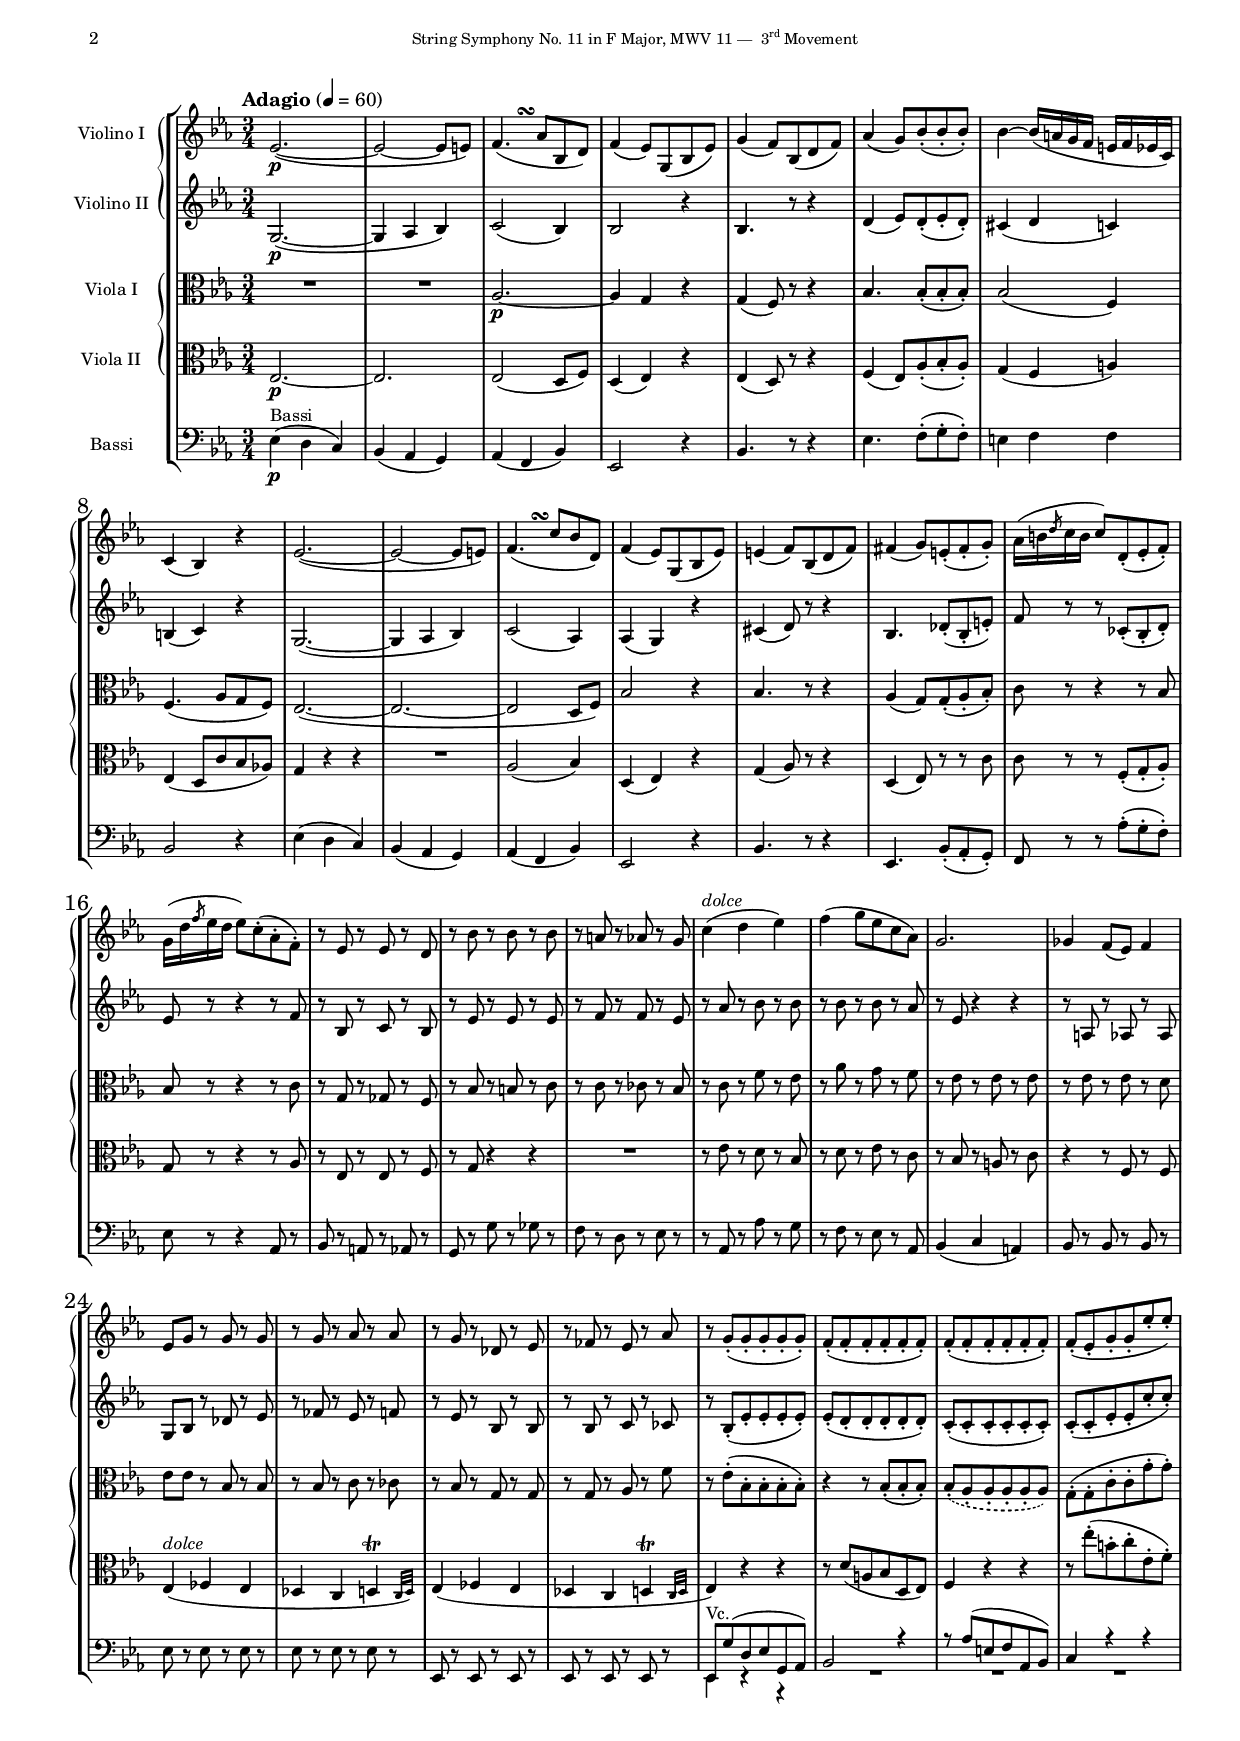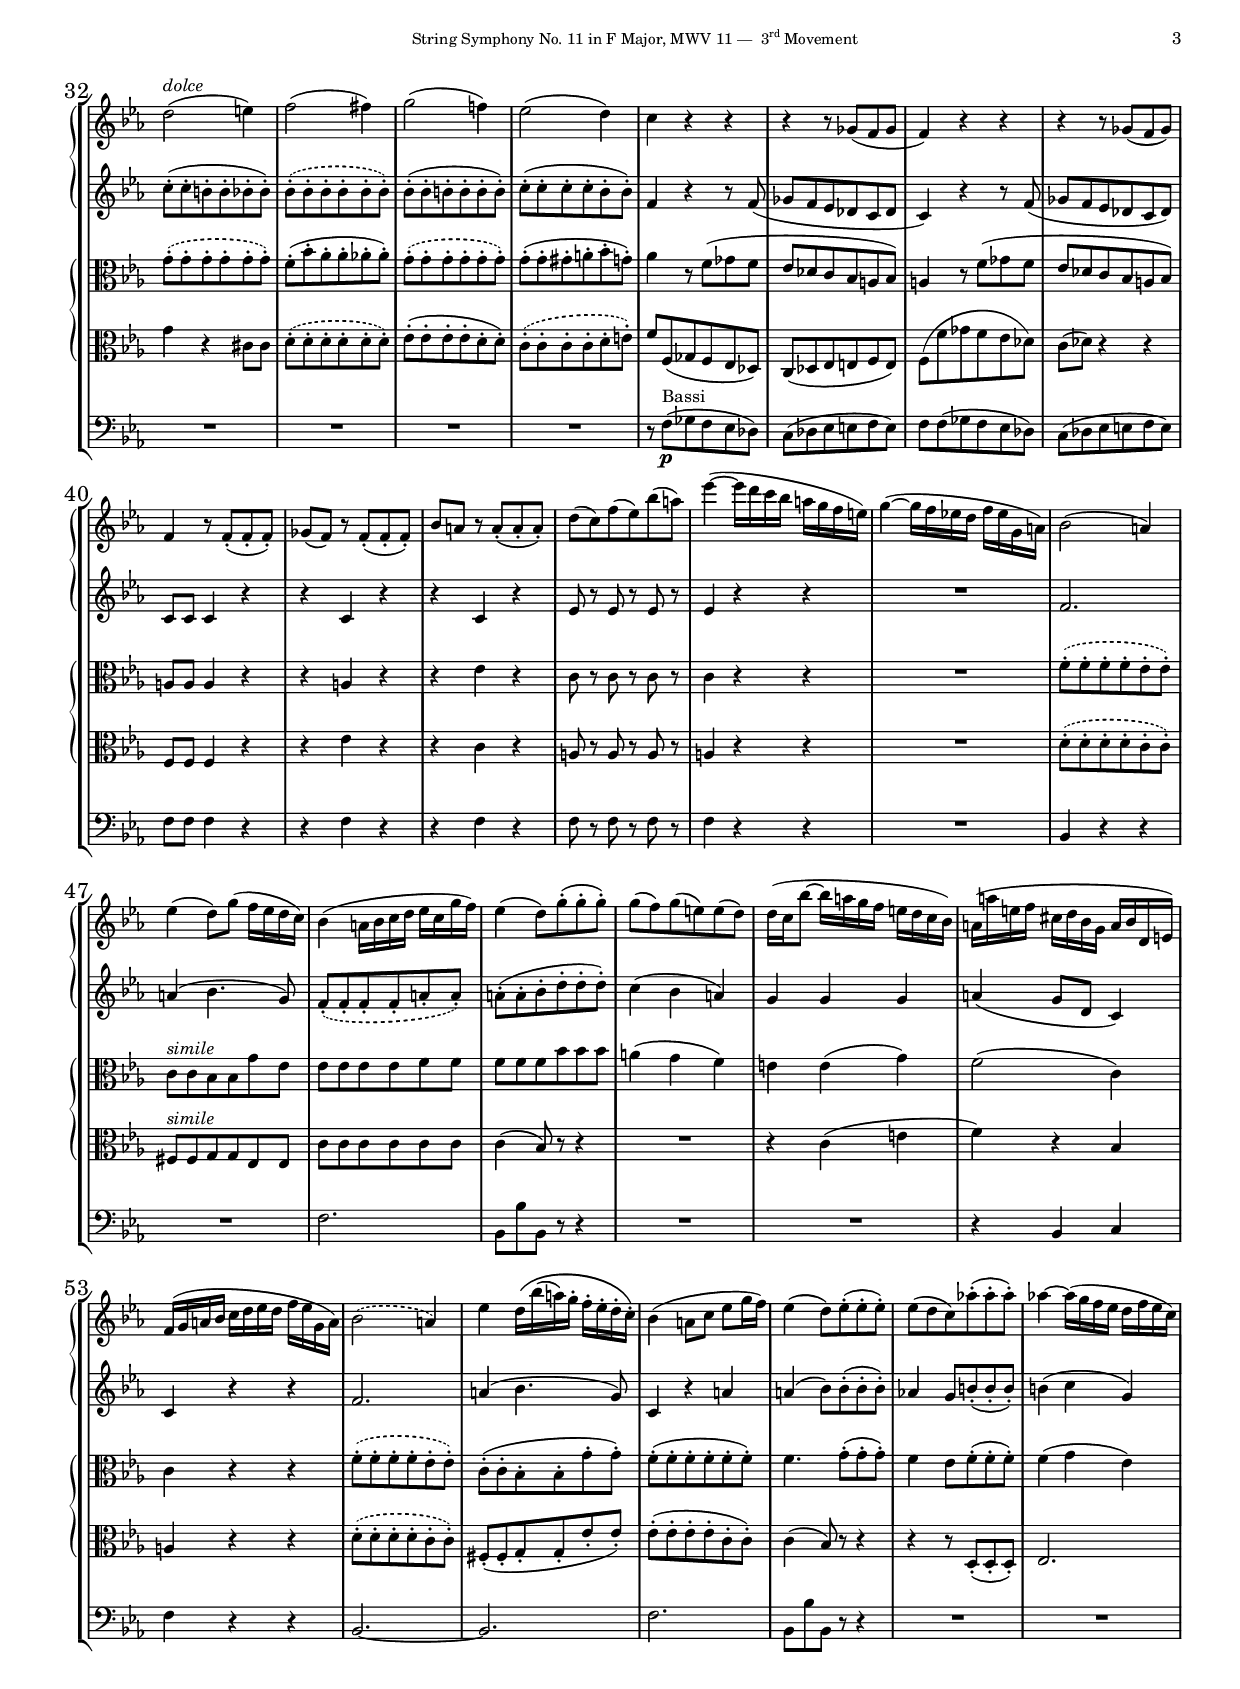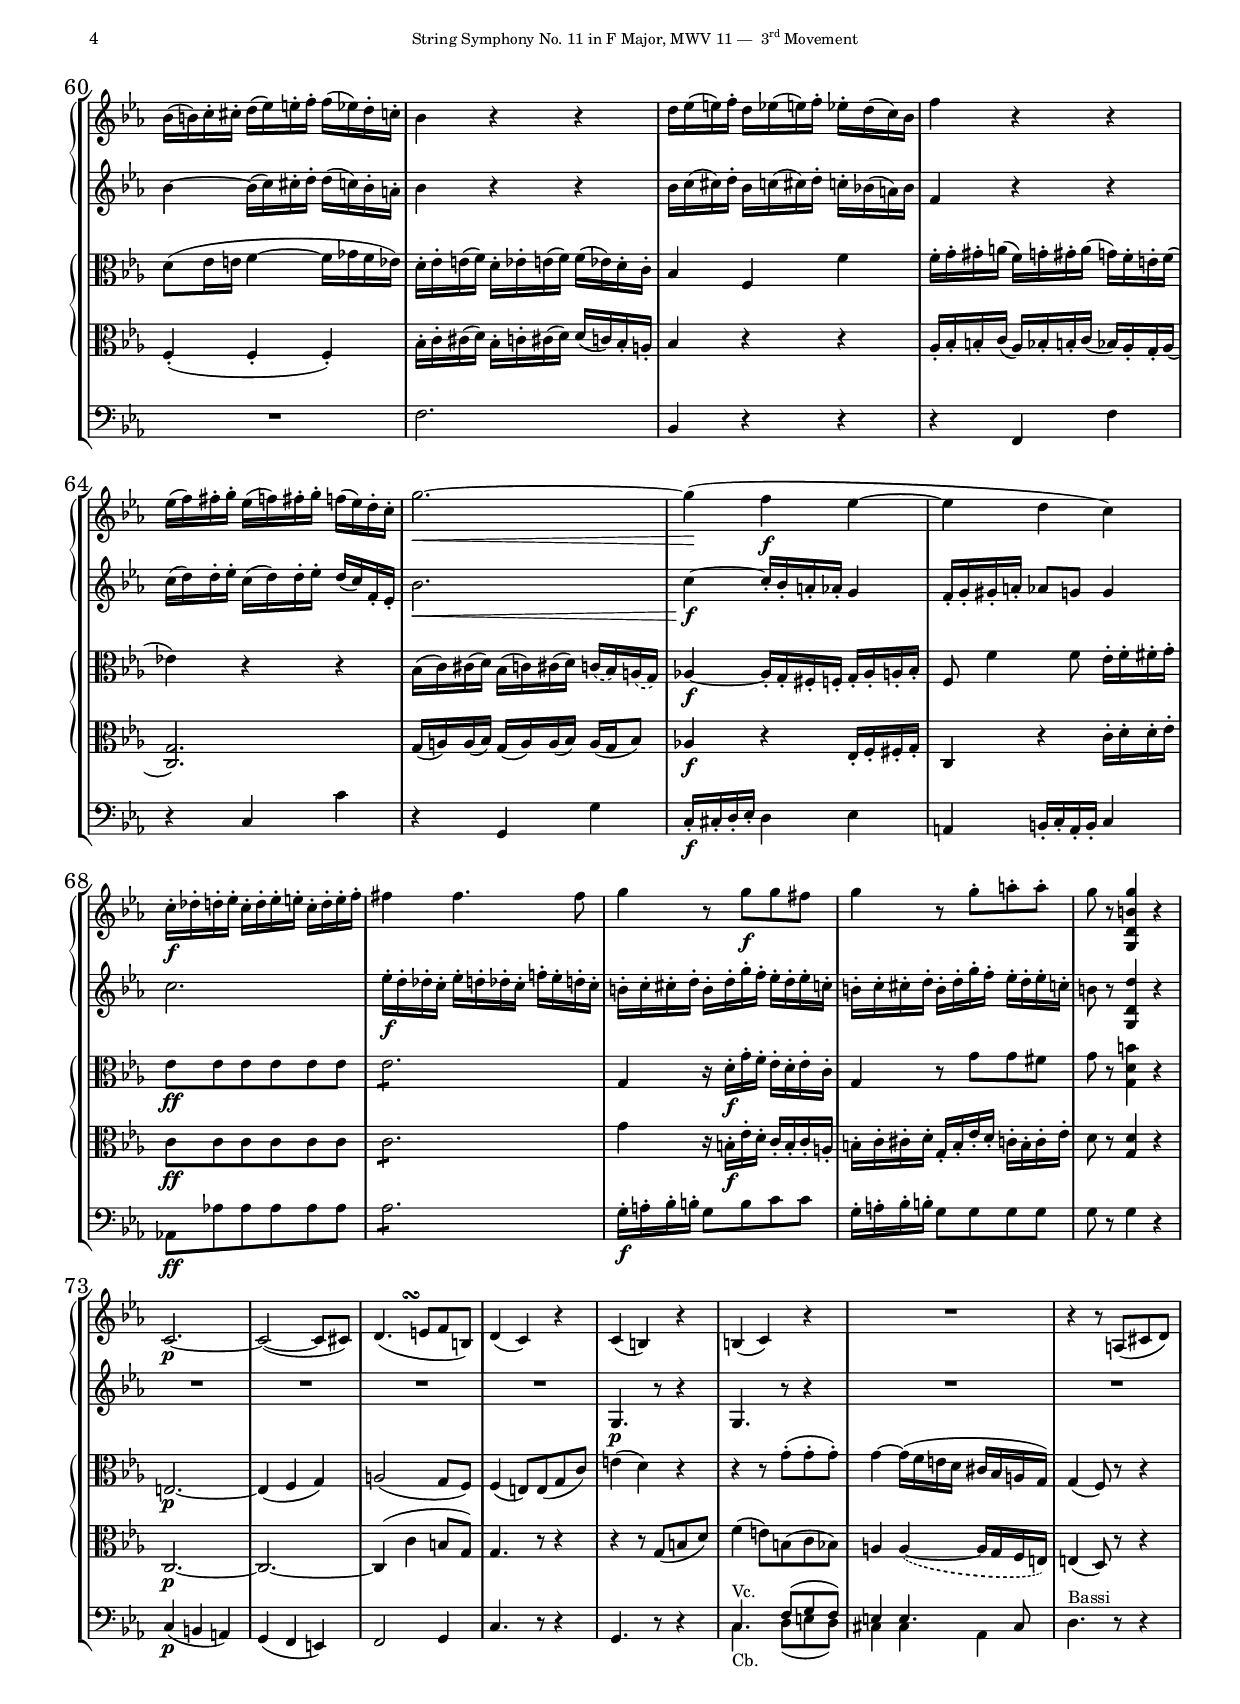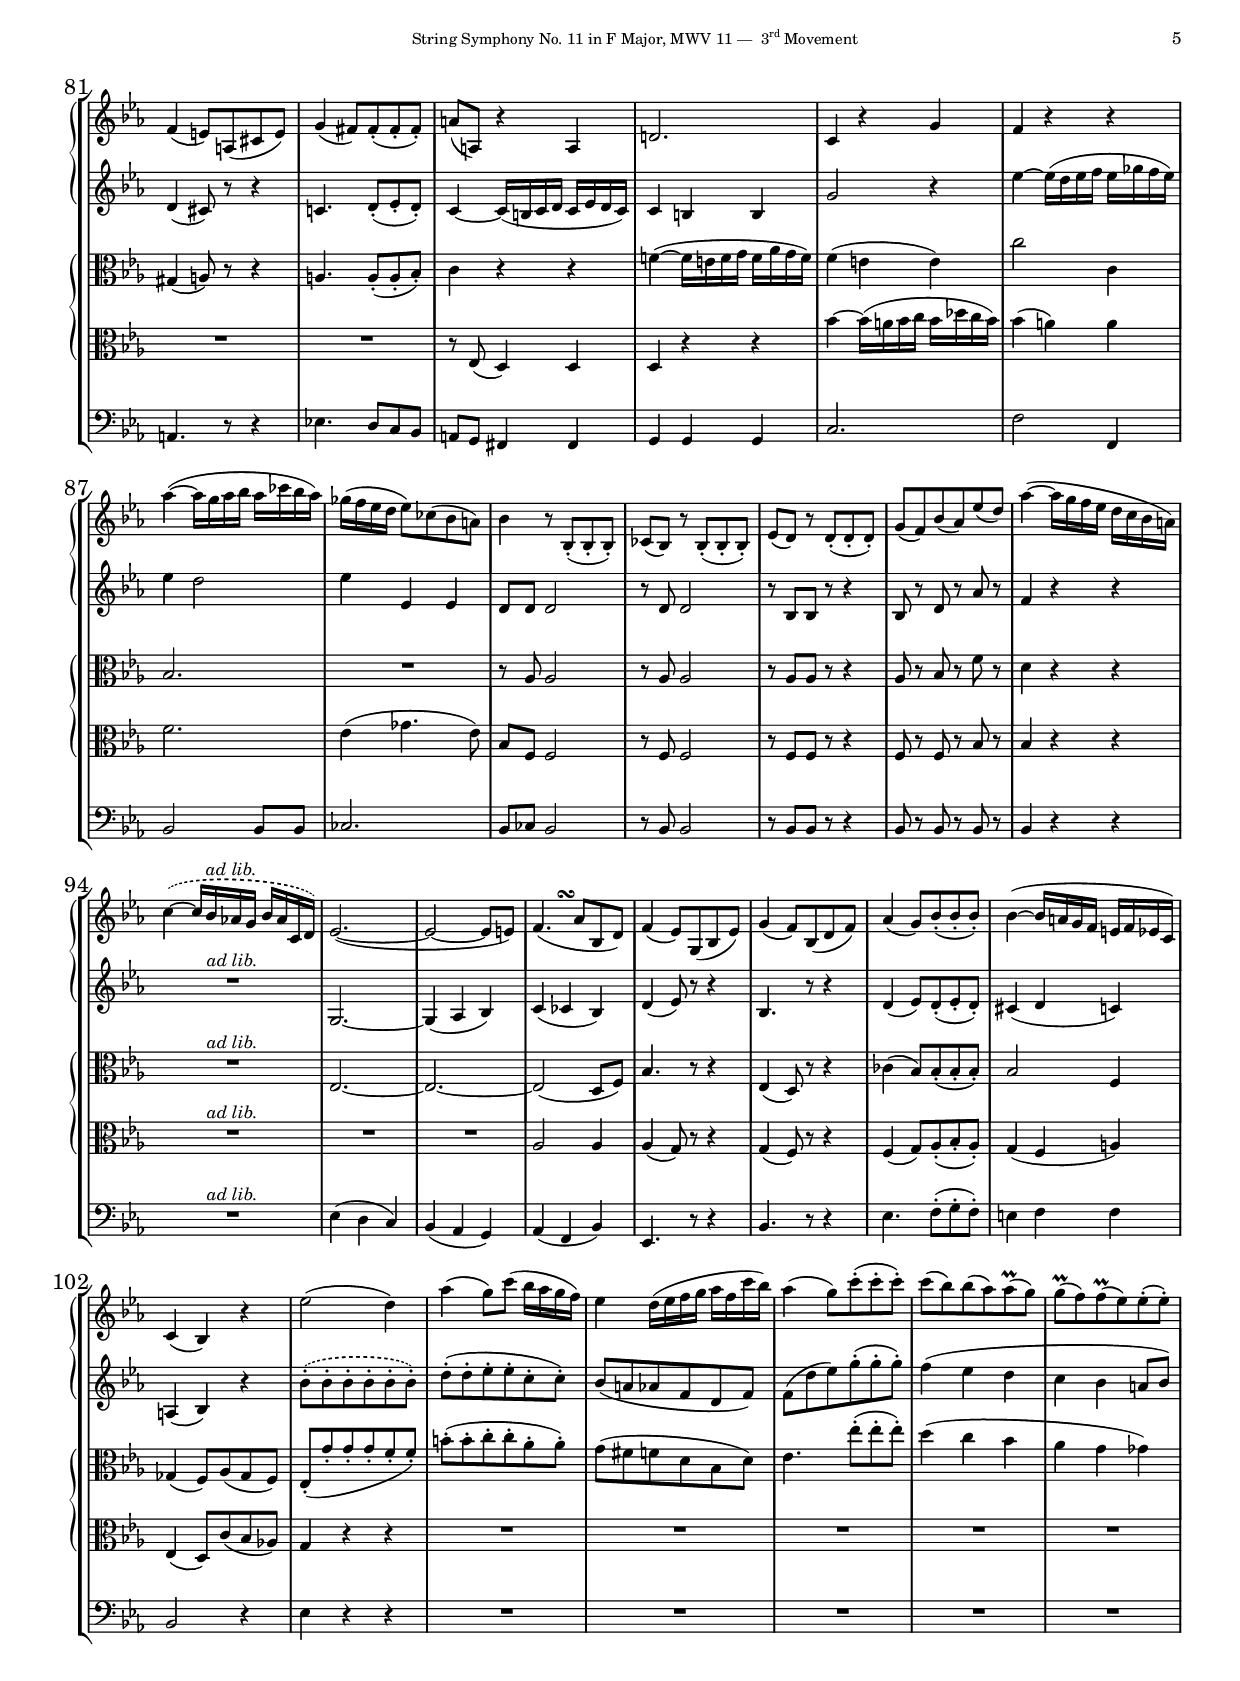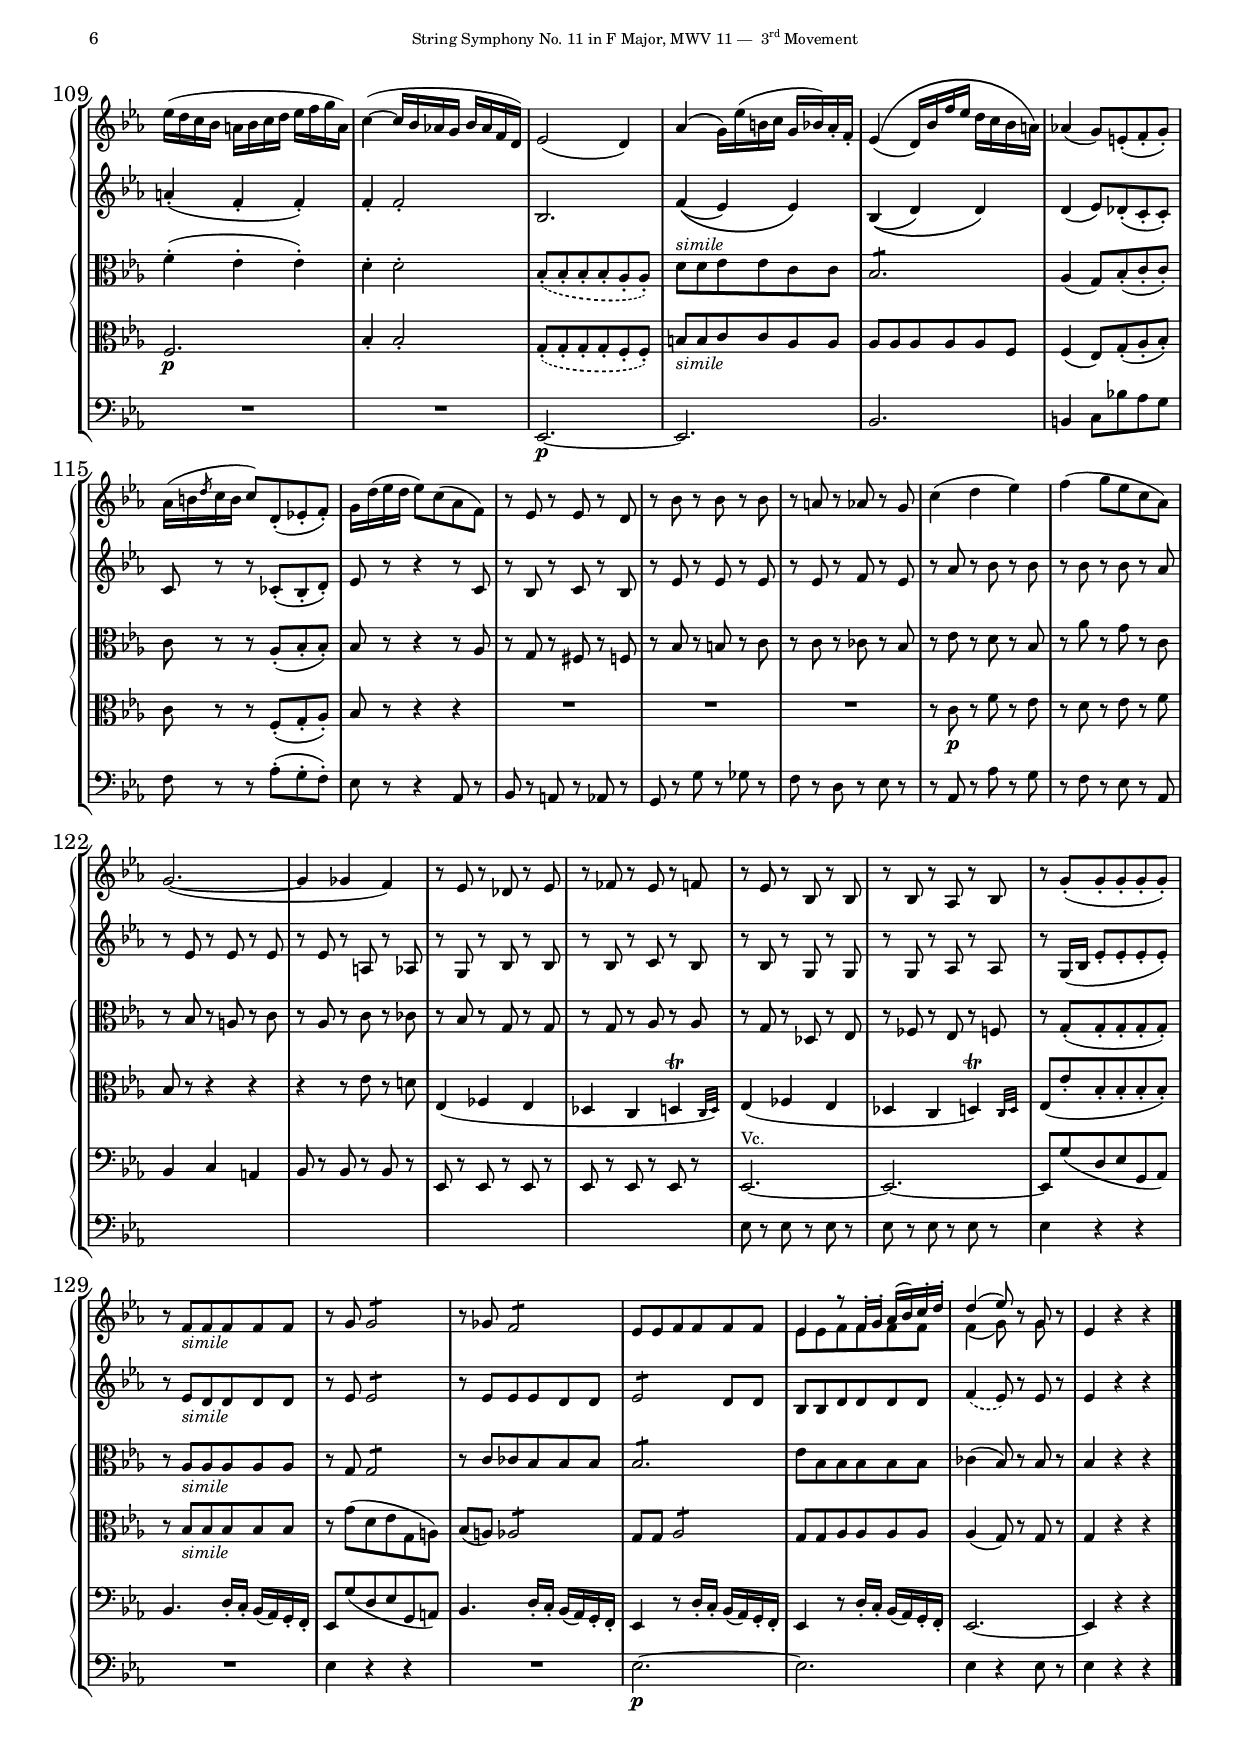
%###############################################################################
%#                                 H E A D E R                                 #
%###############################################################################
%
%  Composer           : Felix Mendelssohn (1809 - 1847)
%  work               : String Symphony No. 11 in F Major, MWV 11
%  Source             : Leipziger Ausgabe der Werke, Serie I, Bd.3
%  Type of score      : Score conductor mvt I
%  Typesetter         : Sébastien MANEN
%  date of initiation : Sunday 15 January 2023, 12:23
%
%###############################################################################
%#                          I N C L U D E   F I L E S                          #
%###############################################################################
\version "2.22.1"
\include "./00-Common/Symph11_MWV11_Header.ily"
\include "./00-Common/Symph11_MWV11_PaperConductors.ily"
%  work        : String Symphony No. 11 in F major, MWV 11
%  typesetter  : Sébastien MANEN
%  date        : Sunday 15 January 2023, 12:23
%###############################################################################
%#                           T I M E   S E C T I O N                           #
%###############################################################################
timeMvtI = {
	\time 4/4
}
timeMvtII = {
	\time 2/4
}
timeMvtIII = {
	\time 3/4
}
timeMvtIV = {
	\time 6/8
}
timeMvtV = {
	\time 4/4
}

\include "./00-Common/Symph11_MWV11_LayoutConductors.ily"
%  work        : String Symphony No. 11 in F major, MWV 11
%  typesetter  : Sébastien MANEN
%  date        : Sunday 15 January 2023, 12:23
%###############################################################################
%#                      S H O R T C U T S   S E C T I O N                      #
%###############################################################################
arco = \markup {\italic arco}
bassi = \markup {Bassi}
cb = \markup {Cb.}
pizz = \markup {\italic pizz.}
semprepp = \markup {\italic {sempre} \dynamic pp}
vc = \markup {Vc.}

crescendo = \markup {\italic crescendo}
pcrescendo = \markup { \dynamic p \italic crescendo}
simile = \markup {\italic simile}

adlib = \markup {\italic {ad lib.}}
dolce = \markup {\italic {dolce}}


atempo = \markup {\italic {a tempo}}
crescmarkup = \markup {\italic cresc.}
dimmarkup = \markup {\italic dim.}
pocorit = \markup {\italic {poco rit.}}
rit = \markup {\italic rit.}

markTrio = \mark \markup {
	\abs-fontsize #12 \bold "Trio"
}

markMenuetto = \markup {
	\abs-fontsize #12 \bold "Menuetto"
}

%markMenuettodacapo = {
%	\once \override Score.RehearsalMark.break-visibility = ##(#t #t #t)
%	\once \override Score.RehearsalMark.self-alignment-X = #RIGHT
%	\mark \markup {
%		\abs-fontsize #12 \italic "Menuetto da capo"
%	}
%}
menuettodacapo = {
	\once \override TextScript.self-alignment-X = 1
	s8^\markup {
		\italic {Menuetto da capo}
	}
}

menuettodacapoDown = {
	\once \override TextScript.self-alignment-X = 1
	s8_\markup {
		\italic {Menuetto da capo}
	}
}


mmrPos = #(define-music-function
	(position)
	(number?)
	#{
		\once \override MultiMeasureRest.staff-position = #(- position 2)
	#}
)


hairpinShorten = #(define-music-function
	(shortLength)
	(pair?)
	#{
		\once \override Hairpin.shorten-pair = #shortLength
	#}
)

displayBarNumber = {
	\once \override Score.BarNumber.break-visibility = ##(#t #t #t)
	\once \override Score.BarNumber.self-alignment-X = #-1
}

aIIXoffset = #(define-music-function
	(offset)
	(number?)
	#{
		\once \override CombineTextScript.X-offset = #offset
	#}
)

dynEO = #(define-music-function
	(offset)
	(pair?)
	#{
		\once \override DynamicText.extra-offset = #offset
		\once \override DynamicText.whiteout = ##t
		\once \override DynamicText.whiteout-style = #'outline
	#}
)

beamOffset = #(define-music-function
	(position)
	(pair?)
	#{
		\once \offset positions #position Beam
	#}
)

aIIOmit = \once \omit Voice.CombineTextScript

whiteoutMarkup = {
	\once \override Hairpin.layer = #4
	\once \override TextScript.layer = #3
	\once \override TextScript.whiteout = ##t
	\once \override TextScript.whiteout-style = #'outline
}

beamGap = #(define-music-function
	(gap)
	(number?)
	#{
		\once \override Beam.auto-knee-gap = #gap
	#}
)

markEO = #(define-music-function
	(offset)
	(pair?)
	#{
		\once \override TextScript.layer = #3
		\once \override TextScript.extra-offset = #offset
		\once \override TextScript.whiteout = ##t
		\once \override TextScript.whiteout-style = #'outline
	#}
)

omitMMRN = \omit MultiMeasureRestNumber

tempoExtraOffset = #(define-music-function
	(offset)
	(pair?)
	#{
		\once \override Score.MetronomeMark.extra-offset = #offset
	#}
)

mmrnDown = {
	\once \override MultiMeasureRestNumber.direction = #-1 
}

stemOffset = #(define-music-function
	(offset)
	(number?)
	#{
		\once \offset length #offset Stem
	#}
)

%%%%%%%%%%%%%%%%%%%%%%%%%%%%%%%%%%%%%%%%%%%%%%%%%%%%%%%%%%%%%%%%%%%%%%%%%%%%%%%%




%aIIExtraOffset = #(define-music-function
%	(extraoffset)
%	(pair?)
%	#{
%		\once \override CombineTextScript.extra-offset = #extraoffset
%	#}
%)

%arpeggioPadding = #(define-music-function
%	(padding)
%	(number?)
%	#{
%		\once \override Voice.Arpeggio.padding = #padding
%	#}
%)

%beamLeftTwoRightOne = {
%	\set stemLeftBeamCount = #2
%	\set stemRightBeamCount = #1
%}

%beamLeftOneRightTwo = {
%	\set stemLeftBeamCount = #1
%	\set stemRightBeamCount = #2
%}

%setBeamTriple = { 
%	\set subdivideBeams = ##t
%	\set baseMoment = #(ly:make-moment 1/8)
%	\set beatStructure = 2,2,2
%}

%crescText = #(define-music-function
%	(cresctext)
%	(markup?)
%	#{
%		\once \set crescendoText = \markup {\italic { #cresctext } }
%		\once \set crescendoSpanner = #'text
%	#}
%)
%dimText = #(define-music-function
%	(cresctext)
%	(markup?)
%	#{
%		\once \set decrescendoText = \markup {\italic { #cresctext } }
%		\once \set decrescendoSpanner = #'text
%	#}
%)


%dynSpanYoffset = #(define-music-function
%	(offset)
%	(number?)
%	#{
%		\once \override DynamicTextSpanner.bound-details.right.Y = #offset
%	#}
%)

%hairpinEO = #(define-music-function
%	(offset)
%	(pair?)
%	#{
%		\once \override Hairpin.extra-offset = #offset
%		\once \override Hairpin.whiteout = ##t
%		\once \override Hairpin.whiteout-style = #'outline
%	#}
%)

%InCueContext = {
%	\override Beam.beam-thickness = #0.30 % 0.30
%	\override StemTremolo.beam-thickness = #0.35 % 0.30
%	\override Beam.length-fraction = #0.67 % 0.8
%	\override Stem.length-fraction = #0.8 % 0.8
%%	\override Stem.length = #7
%%	\override Beam.length = #7
%	\set fontSize = #-3 %-3
%}

%OutCueContext = {
%	\revert Beam.beam-thickness
%	\revert StemTremolo.beam-thickness
%	\revert Beam.length-fraction
%	\revert Stem.length-fraction
%%	\override Stem.length = #7
%%	\override Beam.length = #7
%	\unset fontSize
%}

%mmrPos = #(define-music-function
%	(position)
%	(number?)
%	#{
%		\once \override MultiMeasureRest.staff-position = #(- position 2)
%	#}
%)

%mmrLength = #(define-music-function
%	(length)
%	(number?)
%	#{
%		\once \override MultiMeasureRest.space-increment = #length
%	#}
%)

%mmrMinLength = #(define-music-function
%	(length)
%	(number?)
%	#{
%		\once \override MultiMeasureRest.minimum-length = #length
%	#}
%)

%mmrCondens = \once \override MultiMeasureRest.springs-and-rods = #ly:spanner::set-spacing-rods 

%markXoffset = #(define-music-function
%	(offset)
%	(number?)
%	#{
%		\once \override Score.RehearsalMark.self-alignment-X = #(- offset)
%	#}
%)

%markYoffset = #(define-music-function
%	(offset)
%	(number?)
%	#{
%		\once \override Score.RehearsalMark.Y-offset = #offset
%	#}
%)

%noteShift = #(define-music-function
%	(shift)
%	(number?)
%	#{
%		\once \override NoteColumn.force-hshift = #shift
%	#}
%)

%no = {
%	\undo \omit MultiMeasureRestNumber
%}


%ni = {
%	\omit MultiMeasureRestNumber
%}

%ottavaShorten = #(define-music-function
%	(value)
%	(pair?)
%	#{
%		\once \override Staff.OttavaBracket.shorten-pair = #value
%	#}
%)

%setSextolet = {
%	\set subdivideBeams = ##t
%	\set baseMoment = #(ly:make-moment 1/8)
%	\set beatStructure = 2,2,2,2
%	\override TupletNumber.Y-offset = #-3
%	\override TupletNumber.avoid-slur = #'ignore
%}
%unsetSextolet = {
%	\set subdivideBeams = ##f
%	\revert TupletNumber.Y-offset
%	\revert TupletNumber.avoid-slur
%}


%textInSlur = {
%	%\once \override TextScript.outside-staff-priority = 0
%	\once \override TextScript.slur-padding = #0
%	\once \override TextScript.avoid-slur = #'around
%}

%textOsp = #(define-music-function
%	(prio)
%	(number?)
%	#{
%		\once \override TextScript.outside-staff-priority = #prio
%	#}
%)

%tempoDown = \once \override Score.MetronomeMark.direction = #-1 

%tempoXoffset = #(define-music-function
%	(offset)
%	(number?)
%	#{
%		\once \override Score.MetronomeMark.X-offset = #offset
%	#}
%)

%tempoEO = #(define-music-function
%	(offset)
%	(pair?)
%	#{
%		\once \override Score.MetronomeMark.extra-offset = #offset
%	#}
%)


%tupletOffset = #(define-music-function
%	(offset)
%	(number?)
%	#{
%		\once \override TupletNumber.Y-offset = #offset 
%	#}
%)

%tupletExtraOffset = #(define-music-function
%	(offset)
%	(pair?)
%	#{
%		\once \override TupletNumber.extra-offset = #offset 
%	#}
%)

%tupletAvoidSlur = \once \override TupletNumber.avoid-slur = #'ignore

%omitTupletNumber = \once \omit Voice.TupletNumber


%tremoloPosition = #(define-music-function
%	(position)
%	(number?)
%	#{
%		\once \override StemTremolo.Y-offset = #position
%	#}
%)

%trillSpanPadding = #(define-music-function
%	(padding)
%	(number?)
%	#{
%		\once \override TrillSpanner.bound-details.right.padding = #padding
%	#}
%)

%trillSpanCustom = #(define-music-function
%	(length markup)
%	(number? markup?)
%	% function to create a trill spanner with :
%	%	- specified length
%	%	- specified markup
%	#{
%		\once \override TrillSpanner.minimum-length = #length
%		\once \override TrillSpanner.springs-and-rods = #ly:spanner::set-spacing-rods
%		\once \override Score.TrillSpanner.bound-details.left.text = #markup
%	#}
%)

%trillSpanPadding = #(define-music-function
%	(padding)
%	(number?)
%	% function to create a trill spanner with :
%	%	- specified padding to avoid overlap
%	#{
%		\once \override TrillSpanner.bound-details.right.padding = #padding
%	#}
%)


%naturaltrill = \once \override TrillSpanner.bound-details.left.text = \markup {
%	\concat { 
%		\musicglyph #"scripts.trill" \translate #'(0.5 . 1.05) \tiny \natural 
%	}
%}
%flattrill = \once \override TrillSpanner.bound-details.left.text = \markup {
%	\concat { 
%		\musicglyph #"scripts.trill" \translate #'(0.6 . 0.52) \tiny \flat 
%	}
%}
%sharptrill = \once \override TrillSpanner.bound-details.left.text = \markup {
%	\concat { 
%		\musicglyph #"scripts.trill" \translate #'(0.5 . 1.05) \tiny \sharp  
%	}
%}

%trillflat = \markup { 
%	\general-align #X #CENTER 
%	\concat { 
%		\hspace #2.4 \musicglyph #"scripts.trill" 
%		\translate #'(0.5 . 0.49) \tiny \flat 
%	}
%}



%voltaShorten = #(define-music-function
%	(shortLength)
%	(pair?)
%	#{
%		\once \override Score.VoltaBracket.shorten-pair = #shortLength
%	#}
%)

%whiteoutRehearsalMark = {
%	\override Score.StaffSymbol.layer = #4
%	\override Score.RehearsalMark.layer = #3
%	\once \override Score.RehearsalMark.whiteout = ##t
%	%\once \override Score.RehearsalMark.whiteout-style = #'outline
%}



%whiteoutDynamic = {
%	\once \override DynamicText.whiteout = ##t
%	\once \override DynamicText.whiteout-style = #'outline
%}

%whiteoutMetronomeMark = {
%	\once \override Score.MetronomeMark.whiteout = ##t
%	\once \override Score.MetronomeMark.whiteout-style = #'outline
%}



%  work        : String Symphony No. 11 in F major, MWV 11
%  typesetter  : Sébastien MANEN
%  date        : Sunday 15 January 2023, 12:23
%###############################################################################
%#                     S T A F F   N A M E   :   M V T   I                     #
%###############################################################################
nameStaffIMvtI = {
	\set Staff.instrumentName = "Violino I"
}
nameStaffIIMvtI = {
	\set Staff.instrumentName = "Violino II"
}
nameStaffIIIMvtI = {
	\set Staff.instrumentName = "Viola I"
}
nameStaffIVMvtI = {
	\set Staff.instrumentName = "Viola II"
}
nameStaffVMvtI = {
	\set Staff.instrumentName = "Bassi"
}
nameVoiceStaffVMvtI = {
	\set Staff.soloText = \markup { \medium "Vc."}
	\set Staff.soloIIText = \markup { \medium "Cb."}
	\set Staff.aDueText = \markup { \medium "Bassi"}
}
%###############################################################################
%#                     S T A F F   N A M E   :   M V T   I I                   #
%###############################################################################
nameStaffIMvtII = {
	\set Staff.instrumentName = "Violino I"
}
nameStaffIIMvtII = {
	\set Staff.instrumentName = "Violino II"
}
nameStaffIIIMvtII = {
	\set Staff.instrumentName = "Viola I"
}
nameStaffIVMvtII = {
	\set Staff.instrumentName = "Viola II"
}
nameStaffVMvtII = {
	\set Staff.instrumentName = "Bassi"
}
nameVoiceStaffVMvtII = {
	\set Staff.soloText = \markup { \medium "Vc."}
	\set Staff.soloIIText = \markup { \medium "Cb."}
	\set Staff.aDueText = \markup { \medium "Bassi"}
}
nameStaffVIMvtII = {
	\set Staff.instrumentName = \markup {
		\center-column {
			\lower #1 "Timpani" "in d/A"
		}
	}
}
nameStaffVIIMvtII = {
	\set Staff.instrumentName = "Triangel"
}
nameStaffVIIIMvtII = {
	\set Staff.instrumentName = "Becken"
}
%###############################################################################
%#                   S T A F F   N A M E   :   M V T   I I I                   #
%###############################################################################
nameStaffIMvtIII = {
	\set Staff.instrumentName = "Violino I"
}
nameStaffIIMvtIII = {
	\set Staff.instrumentName = "Violino II"
}
nameStaffIIIMvtIII = {
	\set Staff.instrumentName = "Viola I"
}
nameStaffIVMvtIII = {
	\set Staff.instrumentName = "Viola II"
}
nameStaffVMvtIII = {
	\set Staff.instrumentName = "Bassi"
}
nameVoiceStaffVMvtIII = {
	\set Staff.soloText = \markup { \medium "Vc."}
	\set Staff.soloIIText = \markup { \medium "Cb."}
	\set Staff.aDueText = \markup { \medium "Bassi"}
}
%###############################################################################
%#                    S T A F F   N A M E   :   M V T   I V                    #
%###############################################################################
nameStaffIMvtIV = {
	\set Staff.instrumentName = "Violino I"
}
nameStaffIIMvtIV = {
	\set Staff.instrumentName = "Violino II"
}
nameStaffIIIMvtIV = {
	\set Staff.instrumentName = "Viola I"
}
nameStaffIVMvtIV = {
	\set Staff.instrumentName = "Viola II"
}
nameStaffVMvtIV = {
	\set Staff.instrumentName = "Bassi"
}
%###############################################################################
%#                     S T A F F   N A M E   :   M V T   V                     #
%###############################################################################
nameStaffIMvtV = {
	\set Staff.instrumentName = "Violino I"
}
nameStaffIIMvtV = {
	\set Staff.instrumentName = "Violino II"
}
nameStaffIIIMvtV = {
	\set Staff.instrumentName = "Viola I"
}
nameStaffIVMvtV = {
	\set Staff.instrumentName = "Viola II"
}
nameStaffVMvtV = {
	\set Staff.instrumentName = "Bassi"
}


%\include "./00-Common/Symph11_MWV11_Format_Cond_Mvt3.ily"
%  work        : String Symphony No. 11 in F major, MWV 11
%  typesetter  : Sébastien MANEN
%  date        : Sunday 15 January 2023, 12:23
%###############################################################################
%#                       T E M P I  C O N D U C T O R S                        #
%###############################################################################
tempiMvtI = {
	\tempo "Adagio" 4=60
	s1*35 s2.
	\tempo "Allegro molto" % bar 36.75
	s4 s1*361
	\tempo "Adagio come Ima" % bar 398
	s1*13
	\tempo "Allegro come Ima" % bar 411
}
tempiMvtII = {
	\tempo "Commodo Schweizerlied" 4 = 75
}
tempiMvtIII = {
	\tempo "Adagio" 4 = 60
}
tempiMvtIV = {
	\tempo "Allegro moderato" 4. = 90
}
tempiMvtV = {
	\tempo "Allegro molto" 2 = 150
	s1*316
	\tempo "poco rit." % bar 315
	s1*2 s2
	\tempo "rit." % bar 317.5
	s2 s1 s4
	\tempo "a tempo" % bar 319.25
	
}
%###############################################################################
%#                            T E M P I   P A R T S                            #
%###############################################################################
tempiPartMvtI = {
	\tag #'(violinI violinII violaI violaI cello basso timpani becken) {
		\tempo "Adagio" 4=60
	}
	s1*35 s2.
	%%%%%%%%%%%%%%%%%%%%%%
	% bar 36.75
	%%%%%%%%%%%%%%%%%%%%%%
	\tag #'(violinI violinII violaI violaI cello basso timpani becken) {
		\tempo "Allegro molto" 
	}
	s4 s1*361
	%%%%%%%%%%%%%%%%%%%%%%
	% bar 398
	%%%%%%%%%%%%%%%%%%%%%%
	\tag #'(violinI violinII violaI violaI cello basso timpani becken) {
		\tempo "Adagio come Ima" 
	}
	s1*13
	%%%%%%%%%%%%%%%%%%%%%%
	% bar 411
	%%%%%%%%%%%%%%%%%%%%%%
	\tag #'(violinII violaI violaI cello basso timpani becken) {
		\tempo "Allegro come Ima" 
	}
	\tag #'(violinI) {
		\tempoExtraOffset #'(0 . -0.3)
		\tempo "Allegro come Ima" 
	}
}
tempiPartMvtII = {
	\tag #'(violinI violinII violaI violaI cello basso timpani becken) {
		\tempo "Commodo Schweizerlied" 4 = 75
	}
}
tempiPartMvtIII = {
	\tag #'(violinI violinII violaI violaI cello basso timpani becken) {
		\tempo "Adagio" 4 = 60
	}
}
tempiPartMvtIV = {
	\tag #'(violinI violinII violaI violaI cello basso timpani becken) {
		\tempo "Allegro moderato" 4. = 90
	}
}
tempiPartMvtV = {
	\tag #'(violinI violinII violaI violaI cello basso timpani becken) {
		\tempo "Allegro molto" 2 = 150
	}
	s1*316
	%%%%%%%%%%%%%%%%%%%%%%
	% bar 315
	%%%%%%%%%%%%%%%%%%%%%%
	\tag #'(violinI violinII violaI violaI cello basso timpani becken) {
		\tempo \markup { 
			\medium \italic "poco rit."
		}
	}
	s1*2 s2
	%%%%%%%%%%%%%%%%%%%%%%
	% bar 317.5
	%%%%%%%%%%%%%%%%%%%%%%
	\tag #'(violinI violinII violaI violaI cello basso timpani becken) {
		\tempo \markup {
			\medium \italic "rit."
		}
	}
	s2 s1 s4
	%%%%%%%%%%%%%%%%%%%%%%
	% bar 319.25
	%%%%%%%%%%%%%%%%%%%%%%
	\tag #'(violinI violinII violaI violaI cello basso timpani becken) {
		\tempo \markup {
			\medium \italic "a tempo"
		}
	}
}

%  work        : String Symphony No. 11 in F major, MWV 11
%  typesetter  : Sébastien MANEN
%  date        : Sunday 15 January 2023, 12:23
%###############################################################################
%#                          M U S I C   S E C T I O N                          #
%###############################################################################
musicViolinIMvtIII = \relative c' {
	\clef treble
	\key ees \major
% mesures 1 à 5
	ees2.\p~(
	ees2~ ees8 e)
	f4.*2/3( s4.*1/3\turn aes8 bes, d)
	f4( ees8) g,( bes ees)
	g4( f8) bes,( d f)
% mesures 6 à 10
	aes4( g8) bes(-. bes-. bes)-. 
	bes4~ bes16( a g f e f ees c)
	c4( bes) r
	ees2.~(
	ees2~ ees8 e)
% mesures 11 à 15
	f4.*2/3( s4.*1/3\turn c'8 bes d,)
	f4( ees8) g,( bes ees)
	e4( f8) bes,( d f)
	fis4( g8) e-.( fis-. g-.)
	aes16( b \slashedGrace d8 c16 b c8) d,(-. ees-. f-.)
% mesures 16 à 20
	g16( d' \slashedGrace f8 ees16 d ees8) c(-. aes-. f-.)
	r ees r ees r d
	r bes' r bes r bes
	r a r aes r g
	c4^\dolce( d ees)
% mesures 21 à 25
	f( g8 ees c aes)
	g2.
	ges4 f8( ees) f4
	ees8 g r g r g
	r g r aes r aes
% mesures 26 à 30
	r g r des r ees
	r fes r ees r aes
	r g(-. g-. g-. g-. g)-. 
	f-.( f-. f-. f-. f-. f)-. 
	f-.( f-. f-. f-. f-. f)-. 
% mesures 31 à 35
	f(-. ees-. g-. g-. ees'-. ees)-. 
	d2(^\dolce e4)
	f2( fis4)
	g2( f!4)
	ees2( d4)
% mesures 36 à 40
	c r r
	r r8 ges( f ges
	f4) r r
	r r8 ges( f ges)
	f4 r8 f(-. f-. f)-. 
% mesures 41 à 45
	ges8( f) r f(-. f-. f)-. 
	bes a r a(-. a-. a)-. 
	d( c) f( ees) bes'( a)
	ees'4(~ ees16 d c bes a g f e)
	g4(~ g16 f ees! d f ees g, a)
% mesures 46 à 50
	bes2( a4)
	ees'( d8) g( f16 ees d c)
	bes4( a16 bes c d ees c g' f)
	ees4( d8) g(-. g-. g)-. 
	g( f) g( e) e( d)
% mesures 51 à 55
	d16( c bes'8~ bes16 a g f e d c bes)
	a( a' e f cis d bes g a bes d, e)
	f( g a bes c d ees d f ees g, a)
	\slurDashed bes2( a4) \slurSolid
	ees' d16\( bes'( a) g-. f-. ees-. d-. c-.\)
% mesures 56 à 60
	bes4( a8 c ees g16 f)
	ees4( d8) ees(-. ees-. ees)-. 
	ees( d c) aes'!(-. aes-. aes)-. 
	aes!4~ aes16( g f ees d f ees c)
	bes( b) c-. cis-. d( ees) e-. f-. f( ees) d-. c-.
% mesures 61 à 65
	bes4 r r 
	d16 ees( e) f-. d ees( e) f-. ees-. d( c) bes
	f'4 r r
	ees16( f) fis-. g-. ees( f) fis-. g-. f( ees) d-. c-.
	g'2.\<~
% mesures 66 à 70
	g4(\! f\f ees~
	ees d c)
	c16\f-. des-. d-. ees-. c-. d-. ees-. e-. c-. d-. e-. f-. 
	fis4 fis4. fis8
	g4 r8 g\f g fis
% mesures 71 à 75
	g4 r8 g-. a-. a-.
	g8 r <g,, d' b' g'>4 r
	c2.\p~
	c2~( c8 cis)
	d4.*2/3( s4.*1/3\turn e8 f b,)
% mesures 76 à 80
	d4( c) r
	c( b) r
	b( c) r
	R2.
	r4 r8 a( cis d)
% mesures 81 à 85
	f4( e8) a,( cis e)
	g4( fis8) fis(-. fis-. fis)-. 
	a( a,) r4 a
	d!2.
	c4 r g'
% mesures 86 à 90
	f r r
	aes'4(~ aes16 g aes bes aes ces bes aes)
	ges( f ees d ees8) ces( bes a)
	bes4 r8 bes,(-. bes-. bes)-. 
	ces( bes) r bes(-. bes-. bes)-. 
% mesures 91 à 95
	ees( d) r d(-. d-. d)-. 
	g( f) bes( aes) ees'( d)
	aes'4(~ aes16 g f ees d c bes a)
	\slurDashed c4(~ c16 bes^\adlib aes! g bes aes c, d) \slurSolid
	ees2.~(
% mesures 96 à 100
	ees2~ ees8 e)
	f4.*2/3( s4.*1/3\turn aes8 bes, d)
	f4( ees8) g,( bes ees)
	g4( f8) bes,( d f)
	aes4( g8) bes(-. bes-. bes-.)
% mesures 101 à 105
	bes4~( bes16 a g f e f ees c)
	c4( bes) r
	ees'2( d4)
	aes'4( g8) c( bes16 aes g f)
	ees4 d16( ees f g aes f c' bes)
% mesures 106 à 110
	aes4( g8) c(-. c-. c-.)
	c( bes) bes( aes) aes(\prall g)
	g(\prall f) f(\prall ees) ees(-. ees-.)
	ees16( d c bes a bes c d ees f g a,)
	c4(~ c16 bes aes! g bes aes f d)
% mesures 111 à 115
	ees2( d4)
	aes'( g16) ees'( b c g bes) aes-. f-.
	ees4\(( d16) bes' f' ees d c bes a\)
	aes!4( g8) e(-. f-. g-.)
	aes16( b \slashedGrace d8 c16 b c8) d,(-. ees!-. f-.)
% mesures 116 à 120
	g16 d'( ees d ees8) c( aes f)
	r ees r ees r d
	r bes' r bes r bes
	r a r aes r g
	c4( d ees)
% mesures 121 à 125
	f( g8 ees c aes)
	g2.(~
	g4 ges f)
	r8 ees r des r ees
	r fes r ees r f
% mesures 126 à 130
	r ees r bes r bes
	r bes r aes r bes
	r g'(-. g-. g-. g-. g)-. 
	r f_\simile f f f f
	r g g2:8
% mesures 131 à 135
	r8 ges f2:8
	ees8 ees f f f f
	<<{
		ees4 r8 f16-. g-. aes( bes) c-. d-.
		d4( ees8) \oneVoice r \voiceOne g, \oneVoice r
	} \\ {
		ees8 ees f f f f
		f4( g8) s g s
	}>>
	ees4 r r \bar "|."
}

%  work        : String Symphony No. 11 in F major, MWV 11
%  typesetter  : Sébastien MANEN
%  date        : Sunday 15 January 2023, 12:23
%###############################################################################
%#                          M U S I C   S E C T I O N                          #
%###############################################################################
musicViolinIIMvtIII = \relative c' {
	\clef treble
	\key ees \major
% mesures 1 à 5
	g2.(~\p
	g4 aes bes)
	c2( bes4)
	bes2 r4
	bes4. r8 r4
% mesures 6 à 10
	d4( ees8) d(-. ees-. d-.)
	cis4( d c)
	b( c) r
	g2.(~
	g4 aes bes)
% mesures 11 à 15
	c2( aes4)
	aes( g) r
	cis4( d8) r r4
	bes4. des8(-. bes-. e-.)
	f r r ces(-. bes-. d-.)
% mesures 16 à 20
	ees r r4 r8 f
	r bes, r c r bes
	r ees r ees r ees
	r f r f r ees
	r aes r bes r bes
% mesures 21 à 25
	r bes r bes r aes
	r ees r4 r
	r8 a, r aes r aes
	g bes r des r ees
	r fes r ees r f
% mesures 26 à 30
	r ees r bes r bes
	r bes r c r ces
	r bes-.( ees-. ees-. ees-. ees-.)
	ees-.( d-. d-. d-. d-. d-.)
	c-.( c-. c-. c-. c-. c-.)
% mesures 31 à 35
	c-.( c-. ees-. ees-. c'-. c-.)
	c-.( c-. b-. b-. bes-. bes-.)
	\slurDashed bes-.( bes-. bes-. bes-. bes-. bes-.) \slurSolid
	bes(-. bes-. b-. b-. b-. b)-. 
	c(-. c-. c-. c-. bes-. bes)-. 
% mesures 36 à 40
	f4 r r8 f(
	ges f ees des c des
	c4) r r8 f(
	ges f ees des c des)
	c c c4 r
% mesures 41 à 45
	r c r
	r c r
	ees8 r ees r ees r
	ees4 r r
	R2.
% mesures 46 à 50
	f2.
	a4( bes4. g8)
	\slurDashed f(-. f-. f-. f-. a-. a-.) \slurSolid
	a(-. a-. bes-. d-. d-. d)-. 
	c4( bes a)
% mesures 51 à 55
	g g g
	a4( g8 d c4)
	c r r
	f2.
	a4( bes4. g8)
% mesures 56 à 60
	c,4 r a'
	a4( bes8) bes(-. bes-. bes-.)
	aes!4 g8 b(-. b-. b)-. 
	b4( c g)
	bes4~ bes16( c) cis-. d-. d( c) bes-. a-.
% mesures 61 à 65
	bes4 r r
	bes16 c( cis) d-. bes c( cis) d-. c-. bes!( a) bes
	f4 r r
	c'16( d) d-. ees-. c( d) d-. ees-. d( c) f,-. ees-.
	bes'2.\<
% mesures 66 à 70
	c4\f~ c16-. bes-. a-. aes-. g4
	f16-. g-. gis-. a-. aes8 g g4
	c2.
	ees16\f-. d-. des-. c-. ees-. d-. des-. c-. f!-. ees-. d-. c-. 
	b-. c-. cis-. d-. b-. d-. g-. f-. ees-. d-. ees-. c-. 
% mesures 71 à 75
	b-. c-. cis-. d-. b-. d-. g-. f-. ees-. d-. ees-. c-. 
	b8 r <g, d' d'>4 r
	R2.*4
	
	
% mesures 76 à 80
	
	g4.\p r8 r4
	g4. r8 r4
	R2.*2
	
% mesures 81 à 85
	d'4( cis8) r r4
	c!4. d8(-. ees-. d-.)
	c4~ c16( b c d c ees d c)
	c4 b b
	g'2 r4
% mesures 86 à 90
	ees'4~ ees16( d ees f ees ges f ees)
	ees4 d2
	ees4 ees, ees
	d8 d d2
	r8 d d2
% mesures 91 à 95
	r8 bes[ bes] r r4
	bes8 r d r aes' r
	f4 r r
	R2.^\adlib
	g,2.~
% mesures 96 à 100
	g4( aes bes)
	c( ces bes)
	d( ees8) r r4
	bes4. r8 r4
	d4( ees8) d-.( ees-. d-.)
% mesures 101 à 105
	cis4( d c)
	a( bes) r
	\slurDashed bes'8(-. bes-. bes-. bes-. bes-. bes)-. \slurSolid
	d(-. d-. ees-. ees-. c-. c)-. 
	bes( a aes f d f)
% mesures 106 à 110
	f( d' ees) g(-. g-. g)-. 
	f4( ees d
	c bes a8 bes)
	a4(-. f-. f-.)
	f-. f2-.
% mesures 111 à 115
	bes,2.
	f'4\(( ees) ees\)
	bes\(( d) d\)
	d( ees8) des(-. c-. c-.)
	c r r ces(-. bes-. d-.)
% mesures 116 à 120
	ees r r4 r8 c
	r bes r c r bes
	r ees r ees r ees
	r ees r f r ees
	r aes r bes r bes
% mesures 121 à 125
	r bes r bes r aes
	r ees r ees r ees
	r ees r a, r aes
	r g r bes r bes
	r bes r c r bes
% mesures 126 à 130
	r bes r g r g
	r g r aes r aes
	r g16( bes ees8-. ees-. ees-. ees)-. 
	r ees_\simile d d d d
	r ees ees2:8
% mesures 131 à 135
	r8 ees ees ees d d
	ees2:8 d8 d
	bes bes d d d d
	\slurDashed f4( ees8) \slurSolid r ees r
	ees4 r r \bar "|."
}

%  work        : String Symphony No. 11 in F major, MWV 11
%  typesetter  : Sébastien MANEN
%  date        : Sunday 15 January 2023, 12:23
%###############################################################################
%#                          M U S I C   S E C T I O N                          #
%###############################################################################
musicViolaIMvtIII = \relative c' {
	\clef alto
	\key ees \major
% mesures 1 à 5
	R2.*2
	
	aes2.\p~
	aes4 g r
	g4( f8) r r4
% mesures 6 à 10
	bes4. bes8-.( bes-. bes-.)
	bes2( f4)
	f4.( aes8 g f)
	ees2.(~
	ees~
% mesures 11 à 15
	ees2 d8 f)
	bes2 r4
	bes4. r8 r4
	aes4( g8) g8(-. aes-. bes-.)
	c8 r r4 r8 bes
% mesures 16 à 20
	bes r r4 r8 c
	r g r ges r f
	r bes r b r c
	r c r ces r bes
	r c r f r ees
% mesures 21 à 25
	r aes r g r f
	r ees r ees r ees
	r ees r ees r d
	ees ees r bes r bes
	r bes r c r ces
% mesures 26 à 30
	r bes r g r g
	r g r aes r f'
	r ees(-. bes-. bes-. bes-. bes)-. 
	r4 r8 bes(-. bes-. bes-.)
	\slurDashed bes(-. aes-. aes-. aes-. aes-. aes) \slurSolid
% mesures 31 à 35
	g(-. g-. c-. c-. g'-. g)-. 
	\slurDashed g(-. g-. g-. g-. g-. g)-. \slurSolid
	f(-. bes-. aes-. aes-. aes!-. aes)-. 
	\slurDashed g(-. g-. g-. g-. g-. g)-. \slurSolid
	g(-. g-. gis-. a-. bes-. g)-. 
% mesures 36 à 40
	aes4 r8 f( ges f
	ees des c bes a bes)
	a4 r8 f'( ges f
	ees des c bes a bes)
	a a a4 r 
% mesures 41 à 45
	r a r
	r ees' r
	c8 r c r c r
	c4 r r
	R2.
% mesures 46 à 50
	\slurDashed f8(-. f-. f-. f-. ees-. ees)-. \slurSolid
	c^\simile c bes bes g' ees
	ees ees ees ees f f
	f f f bes bes bes
	a4( g f)
% mesures 51 à 55
	e e( g)
	f2( c4)
	c r r 
	\slurDashed f8(-. f-. f-. f-. ees-. ees)-. \slurSolid
	c(-. c-. bes-. bes-. g'-. g)-. 
% mesures 56 à 60
	f(-. f-. f-. f-. f-. f)-. 
	f4. g8(-. g-. g)-. 
	f4 ees8 f(-. f-. f-.)
	f4( g ees)
	d8( ees16 e f4~ f16 ges f ees)
% mesures 61 à 65
	d-. ees-. e( f) d-. ees-. e( f) f( ees) d-. c-.
	bes4 f f'
	f16-. g-. gis-. a( f) g-. gis-. a( g) f-. e-. f(
	ees!4) r r
	bes16( c) cis( d) bes( c) cis( d) \slurDashed c( bes) a( g) \slurSolid
% mesures 66 à 70
	aes!4~\f aes16-. g-. fis-. f-. g-. aes-. a-. bes-. 
	f8 f'4 f8 ees16-. f-. fis-. g-. 
	ees8\ff ees ees ees ees ees
	ees2.:8
	g,4 r16 d'\f-. g-. f-. ees-. d-. ees-. c-. 
% mesures 71 à 75
	g4 r8 g' g fis
	g r <g, d' b'>4 r
	e2.\p~
	e4( f g)
	a2( g8 f)
% mesures 76 à 80
	f4( e8) e( g c)
	e4( d) r
	r4 r8 g(-. g-. g)-. 
	g4~ g16( f e d cis bes a g)
	g4( f8) r r4
% mesures 81 à 85
	gis4( a8) r r4
	a4. a8(-. a-. bes)-. 
	c4 r r
	f!4(~ f16 e f g f aes g f)
	f4( e e)
% mesures 86 à 90
	c'2 c,4
	bes2.
	R2.
	r8 aes aes2
	r8 aes aes2
% mesures 91 à 95
	r8 aes[ aes] r r4
	aes8 r bes r f' r
	d4 r r
	R2.^\adlib
	ees,2.~
% mesures 96 à 100
	ees~
	ees2( d8 f)
	bes4. r8 r4
	ees,4( d8) r r4
	ces'4( bes8) bes(-. bes-. bes)-. 
% mesures 101 à 105
	bes2 f4
	ges4( f8) aes( ges f)
	ees(-. g'-. g-. g-. f-. f)-. 
	b(-. b-. c-. c-. aes-. aes)-. 
	g( fis f d bes d)
% mesures 106 à 110
	ees4. ees'8(-. ees-. ees)-. 
	d4( c bes
	aes g ges)
	f(-. ees-. ees-.)
	d-. d2-.
% mesures 111 à 115
	\slurDashed bes8(-. bes-. bes-. bes-. aes-. aes)-. \slurSolid
	d^\simile d ees ees c c
	bes2.:8
	aes4( g8) bes(-. c-. c-.)
	c r r aes(-. bes-. bes-.)
% mesures 116 à 120
	bes r r4 r8 aes
	r g r fis r f
	r bes r b r c
	r c r ces r bes
	r ees r d r bes
% mesures 121 à 125
	r aes' r g r c,
	r bes r a r c
	r aes r c r ces
	r bes r g r g
	r g r aes r aes
% mesures 126 à 130
	r g r des r ees
	r fes r ees r f
	r g(-. g-. g-. g-. g)-. 
	r aes_\simile aes aes aes aes
	r g g2:8
% mesures 131 à 135
	r8 c ces bes bes bes
	bes2.:8
	ees8 bes bes bes bes bes
	ces4( bes8) r bes r
	bes4 r r \bar "|."
}

%  work        : String Symphony No. 11 in F major, MWV 11
%  typesetter  : Sébastien MANEN
%  date        : Sunday 15 January 2023, 12:23
%###############################################################################
%#                          M U S I C   S E C T I O N                          #
%###############################################################################
musicViolaIIMvtIII = \relative c {
	\clef alto
	\key ees \major
% mesures 1 à 5
	ees2.\p~
	ees
	ees2( d8 f)
	d4( ees) r
	ees( d8) r r4
% mesures 6 à 10
	f4( ees8) aes(-. bes-. aes-.)
	g4( f a)
	ees4( d8 c' bes aes!)
	g4 r r
	R2.
% mesures 11 à 15
	aes2( bes4)
	d,( ees) r
	g( aes8) r r4
	d,4( ees8) r r c'
	c r r f,(-. g-. aes)-.
% mesures 16 à 20
	g r r4 r8 aes
	r ees r ees r f
	r g r4 r 
	R2.
	r8 ees' r d r bes
% mesures 21 à 25
	r d r ees r c
	r bes r a r c
	r4 r8 f, r f
	ees4(^\dolce fes ees
	des c \afterGrace d\trill {c32[ d])}
% mesures 26 à 30
	ees4( fes ees
	des c \afterGrace d\trill {c32[ d]}
	ees4) r r
	r8 d'( a bes d, ees)
	f4 r r
% mesures 31 à 35
	r8 ees''(-. b-. c-. ees,-. f)-. 
	g4 r cis,8 cis
	\slurDashed d(-. d-. d-. d-. d-. d)-. \slurSolid
	ees(-. ees-. ees-. ees-. d-. d)-. 
	\slurDashed c(-. c-. c-. c-. d-. e)-. \slurSolid
% mesures 36 à 40
	f f,( ges f ees des)
	c( des ees e f e)
	f( f' ges f ees des)
	c( des) r4 r
	f,8 f f4 r
% mesures 41 à 45
	r ees' r
	r c r
	a8 r a r a r
	a4 r r
	R2.
% mesures 46 à 50
	\slurDashed d8(-. d-. d-. d-. c-. c)-. \slurSolid
	fis,^\simile fis g g ees ees 
	c'8 c c c c c
	c4( bes8) r r4
	R2.
% mesures 51 à 55
	r4 c( e
	f) r bes,
	a r r
	\slurDashed d8(-. d-. d-. d-. c-. c)-. \slurSolid
	fis,(-. fis-. g-. g-. ees'-. ees)-. 
% mesures 56 à 60
	ees(-. ees-. ees-. ees-. c-. c)-. 
	c4( bes8) r r4
	r r8 d,(-. d-. d-.)
	ees2.
	f4(-. f-. f-.)
% mesures 61 à 65
	bes16-. c-. cis( d) bes-. c-. cis( d) d( c) bes-. a-.
	bes4 r r
	aes16-. bes-. b-. c( aes) bes-. b-. c( bes) aes-. g-. aes(
	<c, g'>2.)
	g'16( a) a( bes) g( a) a( bes) a( g bes8)
% mesures 66 à 70
	aes!4\f r ees16-. f-. fis-. g-. 
	c,4 r c'16-. d-. d-. ees-. 
	c8\ff c c c c c
	c2.:8
	g'4 r16 b,\f-. ees-. d-. c-. b-. c-. a-. 
% mesures 71 à 75
	b-. c-. cis-. d-. g,-. b-. ees-. d-. c-. b-. c-. ees-. 
	d8 r <g, d'>4 r
	c,2.\p~
	c~
	c4( c' b8 g)
% mesures 76 à 80
	g4. r8 r4
	r r8 g( b d)
	f4( e8) b( c bes)
	a4 \slurDashed a(~ a16 g f e) \slurSolid 
	e4( d8) r r4
% mesures 81 à 85
	R2.*2
	
	r8 ees( d4) d
	d r r
	bes''4~ bes16( a bes c bes des c bes)
% mesures 86 à 90
	bes4( a) a
	f2.
	ees4( ges4. ees8)
	bes8 f f2
	r8 f f2
% mesures 91 à 95
	r8 f[ f] r r4
	f8 r f r bes r
	bes4 r r
	R2.^\adlib
	R2.*2
% mesures 96 à 100
	
	aes2 aes4
	aes( g8) r r4
	g4( f8) r r4
	f( g8) aes-.( bes-. aes-.)
% mesures 101 à 105
	g4( f a)
	ees4( d8) c'( bes aes!)
	g4 r r
	R2.*5
	
% mesures 106 à 110
	
	
	
	f2.\p
	bes4-. bes2-.
% mesures 111 à 115
	\slurDashed g8(-. g-. g-. g-. f-. f)-. \slurSolid
	b_\simile b c c aes aes
	aes aes aes aes aes f
	f4( ees8) g(-. aes-. bes-.)
	c r r f,(-. g-. aes-.)
% mesures 116 à 120
	bes r r4 r
	R2.*3
	
	
	r8 c\p r f r ees
% mesures 121 à 125
	r d r ees r f
	bes, r r4 r
	r r8 ees r d! 
	ees,4( fes ees
	des c \afterGrace d\trill {c32[ d])}
% mesures 126 à 130
	ees4( fes ees
	des c \afterGrace d)\trill {c32[ d]}
	ees8( ees'-. bes-. bes-. bes-. bes)-. 
	r bes_\simile bes bes bes bes
	r g'( d ees g, a) 
% mesures 131 à 135
	bes( a) aes2:8
	g8 g aes2:8
	g8 g aes aes aes aes
	aes4( g8) r g r
	g4 r r \bar "|."
}

%  work        : String Symphony No. 11 in F major, MWV 11
%  typesetter  : Sébastien MANEN
%  date        : Sunday 15 January 2023, 12:23
%###############################################################################
%#                          M U S I C   S E C T I O N                          #
%###############################################################################
musicCelloMvtIII = \relative c {
	\clef bass
	\key ees \major
% mesures 1 à 5
	ees4(\p d c)
	bes( aes g)
	aes( f bes)
	ees,2 r4
	bes'4. r8 r4
% mesures 6 à 10
	ees4. f8-.( g-. f-.)
	e4 f f
	bes,2 r4
	ees4( d c)
	bes( aes g)
% mesures 11 à 15
	aes( f bes)
	ees,2 r4
	bes'4. r8 r4
	ees,4. bes'8(-. aes-. g-.)
	f8 r r aes'(-. g-. f-.)
% mesures 16 à 20
	ees r r4 aes,8 r
	bes r a r aes r
	g r g' r ges r
	f r d r ees r
	r aes, r aes' r g
% mesures 21 à 25
	r f r ees r aes,
	bes4( c a)
	bes8 r bes r bes r
	ees r ees r ees r
	ees r ees r ees r
% mesures 26 à 31
	ees, r ees r ees r
	ees r ees r ees r
	\partCombineApart ees^\vc g'( d ees g, aes)
	bes2 r4
	r8 aes'8( e f aes, bes)
	c4 r r \partCombineAutomatic
% mesures 32 à 35
	R2.*4
	
	
	
% mesures 36 à 40
	r8 f(\p ges f ees des)
	c( des ees e f e)
	f f( ges f ees des)
	c( des ees e f e)
	f f f4 r
% mesures 41 à 45
	r f r
	r f r
	f8 r f r f r
	f4 r r
	R2.
% mesures 46 à 50
	bes,4 r r
	R2.
	f'2.
	bes,8 bes' bes, r r4
	R2.*2
% mesures 51 à 55
	
	r4 bes c
	f r r
	bes,2.~
	bes
% mesures 56 à 60
	f'
	bes,8 bes' bes, r r4
	R2.*3
	
	
% mesures 61 à 65
	f'2. 
	bes,4 r r
	r f f'
	r c c'
	r g, g'
% mesures 66 à 70
	c,16\f-. cis-. d-. ees-. d4 ees
	a, b16-. c-. a-. b-. c4
	aes!8\ff aes'! aes aes aes aes
	aes2.:8
	g16\f-. a-. bes-. b-. g8 b c c
% mesures 71 à 75
	g16-. a-. bes-. b-. g8 g g g
	g r g4 r
	c,\p( b a)
	g( f e)
	f2 g4
% mesures 76 à 80
	c4. r8 r4
	g4. r8 r4
	c4.^\vc f8( g f)
	e4 e4. cis8
	d4. r8 r4
% mesures 81 à 85
	a4. r8 r4
	ees'!4. d8 c bes
	a g fis4 fis
	g4 g g
	c2.
% mesures 86 à 90
	f2 f,4
	bes2 bes8 bes
	ces2.
	bes8 ces bes2
	r8 bes bes2
% mesures 91 à 95
	r8 bes[ bes] r r4
	bes8 r bes r bes r
	bes4 r r
	R2.^\adlib
	ees4( d c)
% mesures 96 à 100
	bes( aes g)
	aes( f bes)
	ees,4. r8 r4
	bes'4. r8 r4
	ees4. f8(-. g-. f-.)
% mesures 101 à 105
	e4 f f
	bes,2 r4
	ees4 r r
	R2.*7
	
% mesures 106 à 110
	
	
	
	
	
% mesures 111 à 115
	ees,2.\p~
	ees
	bes'
	b4 c8 bes'! aes g
	f r r aes(-. g-. f)-. 
% mesures 116 à 120
	ees r r4 aes,8 r
	bes r a r aes r
	g r g' r ges r
	f r d r ees r
	r aes, r aes' r g
% mesures 121 à 125
	r f r ees r aes,
	bes4 c a
	bes8 r bes r bes r
	ees, r ees r ees r
	ees r ees r ees r
% mesures 126 à 130
	\oneVoice ees2.~
	ees~
	ees8 g'( d ees g, aes)
	bes4. d16-. c-. bes( aes) g-. f-.
	ees8 g'( d ees g, a)
% mesures 131 à 135
	bes4. d16-. c-. bes( aes) g-. f-.
	ees4 r8 d'16-. c-. bes( aes) g-. f-.
	ees4 r8 d'16-. c-. bes( aes) g-. f-.
	ees2.~
	ees4 r r \bar "|."
}

%  work        : String Symphony No. 11 in F major, MWV 11
%  typesetter  : Sébastien MANEN
%  date        : Sunday 15 January 2023, 12:23
%###############################################################################
%#                          M U S I C   S E C T I O N                          #
%###############################################################################
musicBassoMvtIII = \relative c {
	\clef bass
	\key ees \major
% mesures 1 à 5
	ees4(\p d c)
	bes( aes g)
	aes( f bes)
	ees,2 r4
	bes'4. r8 r4
% mesures 6 à 10
	ees4. f8-.( g-. f-.)
	e4 f f
	bes,2 r4
	ees4( d c)
	bes( aes g)
% mesures 11 à 15
	aes( f bes)
	ees,2 r4
	bes'4. r8 r4
	ees,4. bes'8(-. aes-. g-.)
	f8 r r aes'(-. g-. f-.)
% mesures 16 à 20
	ees r r4 aes,8 r
	bes r a r aes r
	g r g' r ges r
	f r d r ees r
	r aes, r aes' r g
% mesures 21 à 25
	r f r ees r aes,
	bes4( c a)
	bes8 r bes r bes r
	ees r ees r ees r
	ees r ees r ees r
% mesures 26 à 30
	ees, r ees r ees r
	ees r ees r ees r
	ees4 r r
	R2.*3
	
% mesures 31 à 35
	
	R2.*4
	
	
	
% mesures 36 à 40
	r8 f'(\p ges f ees des)
	c( des ees e f e)
	f f( ges f ees des)
	c( des ees e f e)
	f f f4 r
% mesures 41 à 45
	r f r
	r f r
	f8 r f r f r
	f4 r r
	R2.
% mesures 46 à 50
	bes,4 r r
	R2.
	f'2.
	bes,8 bes' bes, r r4
	R2.*2
% mesures 51 à 55
	
	r4 bes c
	f r r
	bes,2.~
	bes
% mesures 56 à 60
	f'
	bes,8 bes' bes, r r4
	R2.*3
	
	
% mesures 61 à 65
	f'2. 
	bes,4 r r
	r f f'
	r c c'
	r g, g'
% mesures 66 à 70
	c,16\f-. cis-. d-. ees-. d4 ees
	a, b16-. c-. a-. b-. c4
	aes!8\ff aes'! aes aes aes aes
	aes2.:8
	g16\f-. a-. bes-. b-. g8 b c c
% mesures 71 à 75
	g16-. a-. bes-. b-. g8 g g g
	g r g4 r
	c,\p( b a)
	g( f e)
	f2 g4
% mesures 76 à 80
	c4. r8 r4
	g4. r8 r4
	\partCombineApart c4._\cb d8( e d)
	cis4 cis aes \partCombineAutomatic
	d4. r8 r4
% mesures 81 à 85
	a4. r8 r4
	ees'!4. d8 c bes
	a g fis4 fis
	g4 g g
	c2.
% mesures 86 à 90
	f2 f,4
	bes2 bes8 bes
	ces2.
	bes8 ces bes2
	r8 bes bes2
% mesures 91 à 95
	r8 bes[ bes] r r4
	bes8 r bes r bes r
	bes4 r r
	R2.^\adlib
	ees4( d c)
% mesures 96 à 100
	bes( aes g)
	aes( f bes)
	ees,4. r8 r4
	bes'4. r8 r4
	ees4. f8(-. g-. f-.)
% mesures 101 à 105
	e4 f f
	bes,2 r4
	ees4 r r
	R2.*7
	
% mesures 106 à 110
	
	
	
	
	
% mesures 111 à 115
	ees,2.\p~
	ees
	bes'
	b4 c8 bes'! aes g
	f r r aes(-. g-. f)-. 
% mesures 116 à 120
	ees r r4 aes,8 r
	bes r a r aes r
	g r g' r ges r
	f r d r ees r
	r aes, r aes' r g
% mesures 121 à 125
	r f r ees r aes,
	bes4 c a
	bes8 r bes r bes r
	ees, r ees r ees r
	ees r ees r ees r
% mesures 126 à 130
	s2.*5
% mesures 131 à 135
	s2.*5
}
musicBassoApartMvtIII = \relative c {
	\clef bass
	\key ees \major
% mesures 1 à 125
	s2.*125
% mesures 126 à 130
	ees8 r ees r ees r
	ees r ees r ees r
	ees4 r r
	R2.
	ees4 r r
% mesures 131 à 135
	R2.
	ees2.\p~
	ees
	ees4 r ees8 r
	ees4 r r \bar "|."
}

%###############################################################################
%#                          S C O R E   S E C T I O N                          #
%###############################################################################
\book{
	\header {
		subtitle = \markup {
			\abs-fontsize #12 \sans
			\center-column {
				"3rd movement"
			}
		}
		subsubtitle = \markup { 
			"String Symphony No. 11 in F Major, MWV 11 — " 
			\concat {"3" \super rd} "Movement"
		}
		instrument = \markup {
			""
		}
	}
	\score {
		<<
			\new StaffGroup <<
				\new GrandStaff <<
					\new Staff << 
%						\new Voice {
%							\formatConductorMvtIII
%						}
						\new Voice {
							\tempiMvtIII
						}
						\new Voice {
							\timeMvtIII \nameStaffIMvtIII \musicViolinIMvtIII
						}
					>>
					\new Staff { 
						\timeMvtIII \nameStaffIIMvtIII \musicViolinIIMvtIII
					}
				>>
				\new GrandStaff <<
					\new Staff {
						\timeMvtIII \nameStaffIIIMvtIII \musicViolaIMvtIII
					}
					\new Staff { 
						\timeMvtIII \nameStaffIVMvtIII \musicViolaIIMvtIII
					}
				>>
				\new GrandStaff <<
					\new Staff \with { \nameVoiceStaffVMvtIII } {
						\timeMvtIII \nameStaffVMvtIII 
						\partCombine \musicCelloMvtIII \musicBassoMvtIII
%						\musicBassoMvtIII
					}
					\new Staff \with {\RemoveAllEmptyStaves} {
						\timeMvtIII \musicBassoApartMvtIII
					}
				>>
			>>
		>>
		\header {
			breakbefore = ##t
		}
		\layout {
		}
	}
}
